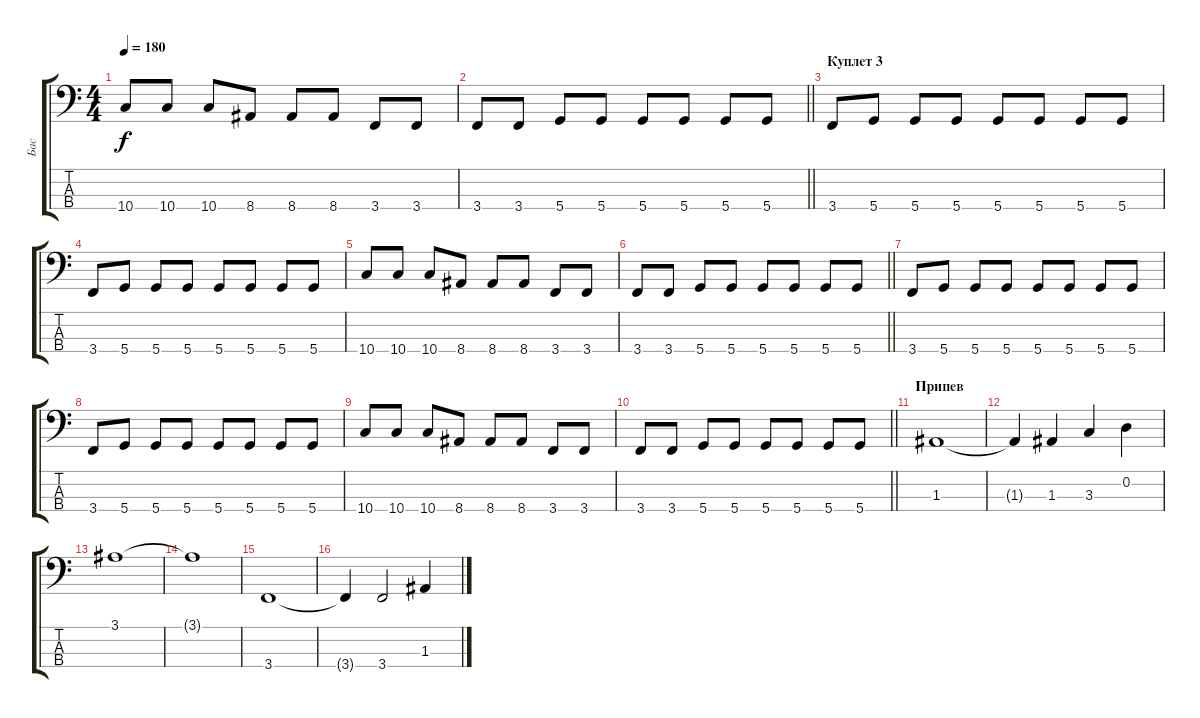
\track ("Бас" "Бас") {instrument electricbasspick}
\staff {score tabs}
\tuning (G2 D2 A1 D1) {hide}
\ts (4 4)
\tempo 180
\clef f4
\ks c
10.4.8{dy f} 10.4.8 10.4.8 8.4.8 8.4.8 8.4.8 3.4.8 3.4.8 |
\barLineRight lightlight
3.4.8 3.4.8 5.4.8 5.4.8 5.4.8 5.4.8 5.4.8 5.4.8 |
\section ("" "Куплет 3")
3.4.8 5.4.8 5.4.8 5.4.8 5.4.8 5.4.8 5.4.8 5.4.8 |
3.4.8 5.4.8 5.4.8 5.4.8 5.4.8 5.4.8 5.4.8 5.4.8 |
10.4.8 10.4.8 10.4.8 8.4.8 8.4.8 8.4.8 3.4.8 3.4.8 |
\barLineRight lightlight
3.4.8 3.4.8 5.4.8 5.4.8 5.4.8 5.4.8 5.4.8 5.4.8 |
3.4.8 5.4.8 5.4.8 5.4.8 5.4.8 5.4.8 5.4.8 5.4.8 |
3.4.8 5.4.8 5.4.8 5.4.8 5.4.8 5.4.8 5.4.8 5.4.8 |
10.4.8 10.4.8 10.4.8 8.4.8 8.4.8 8.4.8 3.4.8 3.4.8 |
\barLineRight lightlight
3.4.8 3.4.8 5.4.8 5.4.8 5.4.8 5.4.8 5.4.8 5.4.8 |
\section ("" "Припев")
1.3.1 |
1.3{t}.4 1.3.4 3.3.4 0.2.4 |
3.1.1 |
3.1{t}.1 |
3.4.1 |
3.4{t}.4 3.4.2 1.3.4
